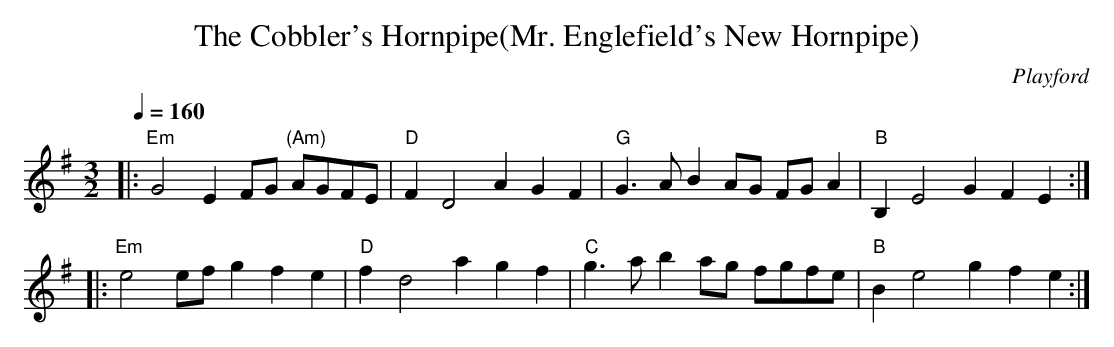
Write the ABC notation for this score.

X:1
T:The Cobbler's Hornpipe(Mr. Englefield's New Hornpipe)
Q:1/4=160-170
C:Playford
M:3/2
L:1/8
K:G
|: "Em"G4E2FG "(Am)"AGFE|"D"F2D4A2G2F2|"G"G3A B2AG FG A2|"B"B,2E4G2F2E2:|
|:"Em"e4ef g2f2e2|"D"f2d4a2g2f2|"C"g3a b2ag fgfe|"B"B2e4g2f2e2:|
